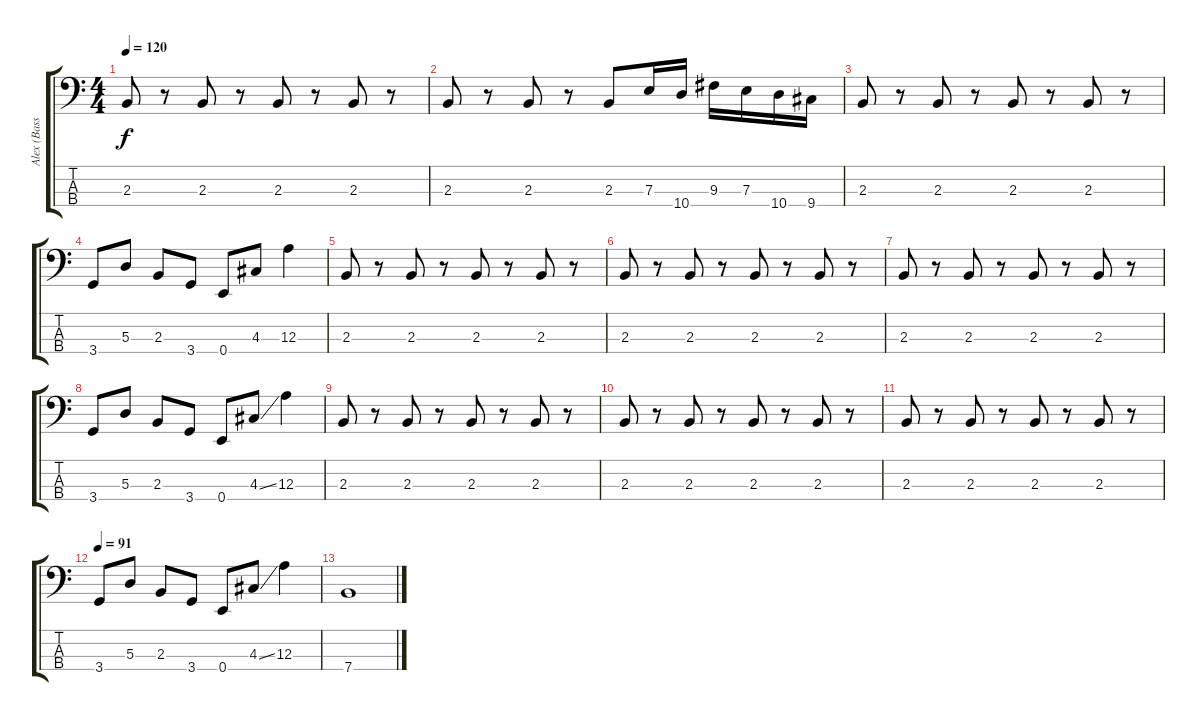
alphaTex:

\track ("Alex (Bass)" "Alex (Bass") {instrument electricbassfinger}
\staff {score tabs}
\tuning (G2 D2 A1 E1) {hide}
\ts (4 4)
\tempo 120
\clef f4
\ks c
2.3.8{dy f} r.8 2.3.8 r.8 2.3.8 r.8 2.3.8 r.8 |
2.3.8 r.8 2.3.8 r.8 2.3.8 7.3.16 10.4.16 9.3.16 7.3.16 10.4.16 9.4.16 |
2.3.8 r.8 2.3.8 r.8 2.3.8 r.8 2.3.8 r.8 |
3.4.8 5.3.8 2.3.8 3.4.8 0.4.8 4.3.8 12.3.4 |
2.3.8 r.8 2.3.8 r.8 2.3.8 r.8 2.3.8 r.8 |
2.3.8 r.8 2.3.8 r.8 2.3.8 r.8 2.3.8 r.8 |
2.3.8 r.8 2.3.8 r.8 2.3.8 r.8 2.3.8 r.8 |
3.4.8 5.3.8 2.3.8 3.4.8 0.4.8 4.3{ss}.8 12.3.4 |
2.3.8 r.8 2.3.8 r.8 2.3.8 r.8 2.3.8 r.8 |
2.3.8 r.8 2.3.8 r.8 2.3.8 r.8 2.3.8 r.8 |
2.3.8 r.8 2.3.8 r.8 2.3.8 r.8 2.3.8 r.8 |
\tempo 91
3.4.8 5.3.8 2.3.8 3.4.8 0.4.8 4.3{ss}.8 12.3.4 |
7.4.1
